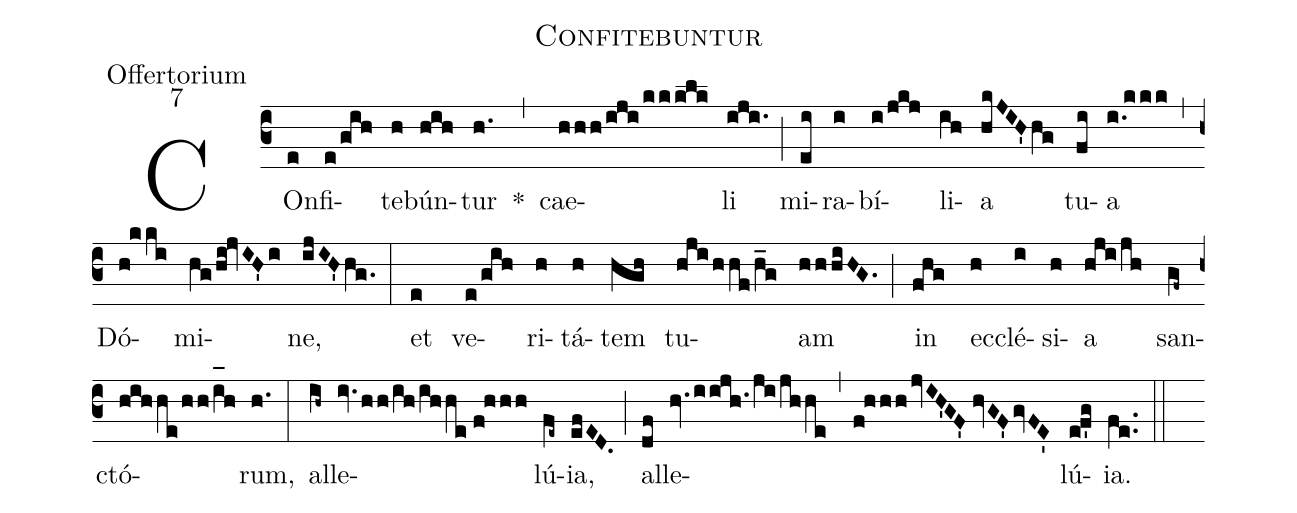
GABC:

name:Confitebuntur;
office-part:Offertorium;
mode:7;
%%
(c3) COn(e)fi(e/gih)te(h)bún(hih)tur(h.) *(,) cae(hhh/iji/kkklk)li(iji.) (;) mi(ei)ra(i)bí(i/jkj)li(ih)a(hkJIH'hg) tu(fi)a(i./[-0.5]kkk) (,) Dó(h!kki)mi(hg/hi!jvIH'i)ne,(ijIH'hg.) (:) et(e) ve(e/gih)ri(h)tá(h)tem(hgh) tu(hjihhf/h_g)am(hhhiHG.) (;) in(fhg) ec(h)clé(i)si(h)a(hji/jh) san(gf~)ctó(hihhe/hh/i_[oh:h]h)rum,(h.) (:) <nlba>al(ih~)le(iv.hh/ih/ihhe//f!hhh)lú(fe~){ia},</nlba>(efED.) (;) al(df)le(hv.iijh.1/ji/jhhe)(,)(f!hhhjvIH'GF'//hvGF'gvFE')lú(ef'g){ia}.(fe..) (::)
